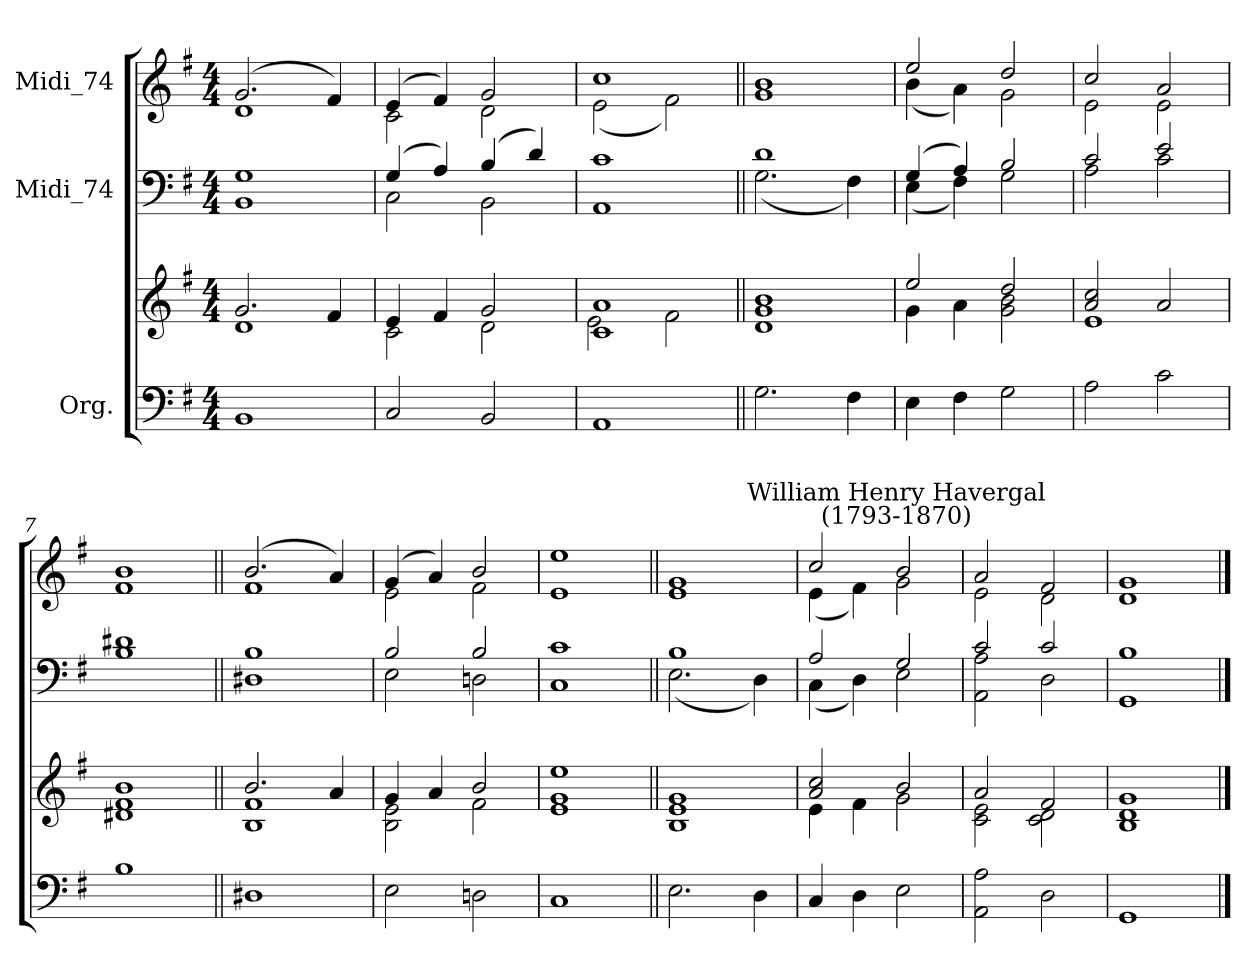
**kern	**kern	**kern	**kern
*part3	*part3	*part2	*part1
*staff4	*staff3	*staff2	*staff1
*I"Org.	*	*I"Midi_74	*I"Midi_74
*clefF4	*clefG2	*clefF4	*clefG2
*k[f#]	*k[f#]	*k[f#]	*k[f#]
*G:	*G:	*G:	*G:
*M4/4	*M4/4	*M4/4	*M4/4
=1	=1	=1	=1
*	*^	*^	*^
1BB	2.g/	1d\	1G/	1BB\	(>2.g/	1d\
.	4f#/	.	.	.	4f#/)	.
=2	=2	=2	=2	=2	=2	=2
2C	4e/	2c\	(>4G/	2C\	(>4e/	2c\
.	4f#/	.	4A/)	.	4f#/)	.
2BB	2g/	2d\	(>4B/	2BB\	2g/	2d\
.	.	.	4d/)	.	.	.
=3	=3	=3	=3	=3	=3	=3
1AA	1c/ 1a/	2e\	1c/	1AA\	1cc/	(<2e\
.	.	2f#\	.	.	.	2f#\)
=4||	=4||	=4||	=4||	=4||	=4||	=4||
2.G	1d/ 1b/	1g\	1d/	(<2.G\	1b/	1g\
4F#	.	.	.	4F#\)	.	.
=5	=5	=5	=5	=5	=5	=5
4E	2ee/	4g\	(>4G/	(<4E\	2ee/	(<4b\
4F#	.	4a\	4A/)	4F#\)	.	4a\)
2G	2dd/	2g\ 2b\	2B/	2G\	2dd/	2g\
=6	=6	=6	=6	=6	=6	=6
2A	2a/ 2cc/	1e\	2c/	2A\	2cc/	2e\
2c	2a/	.	2e/	2c\	2a/	2e\
=7	=7	=7	=7	=7	=7	=7
1B	1b/	1d#X\ 1f#\	1d#X/	1B\	1b/	1f#\
=8||	=8||	=8||	=8||	=8||	=8||	=8||
1D#X	2.b/	1B\ 1f#\	1B/	1D#X\	(>2.b/	1f#\
.	4a/	.	.	.	4a/)	.
=9	=9	=9	=9	=9	=9	=9
2E	4g/	2B\ 2e\	2B/	2E\	(>4g/	2e\
.	4a/	.	.	.	4a/)	.
2Dn	2b/	2f#\	2B/	2Dn\	2b/	2f#\
=10	=10	=10	=10	=10	=10	=10
1C	1ee/	1e\ 1g\	1c/	1C\	1ee/	1e\
=11||	=11||	=11||	=11||	=11||	=11||	=11||
2.E	1g/	1B\ 1e\	1B/	(<2.E\	1g/	1e\
4D	.	.	.	4D\)	.	.
=12	=12	=12	=12	=12	=12	=12
4C	2a/ 2cc/	4e\	2A/	(<4C\	2cc/	(<4e\
4D	.	4f#\	.	4D\)	.	4f#\)
!	!	!	!	!	!LO:TX:a:cj:t=William Henry Havergal\n(1793-1870)	!
2E	2b/	2g\	2G/	2E\	2b/	2g\
=13	=13	=13	=13	=13	=13	=13
2AA 2A	2a/	2c\ 2e\	2c/	2AA\ 2A\	2a/	2e\
2D	2f#/	2c\ 2d\	2c/	2D\	2f#/	2d\
=14	=14	=14	=14	=14	=14	=14
1GG	1g/	1B\ 1d\	1B/	1GG\	1g/	1d\
*	*v	*v	*	*	*v	*v
*	*	*v	*v	*
==	==	==	==
*-	*-	*-	*-
